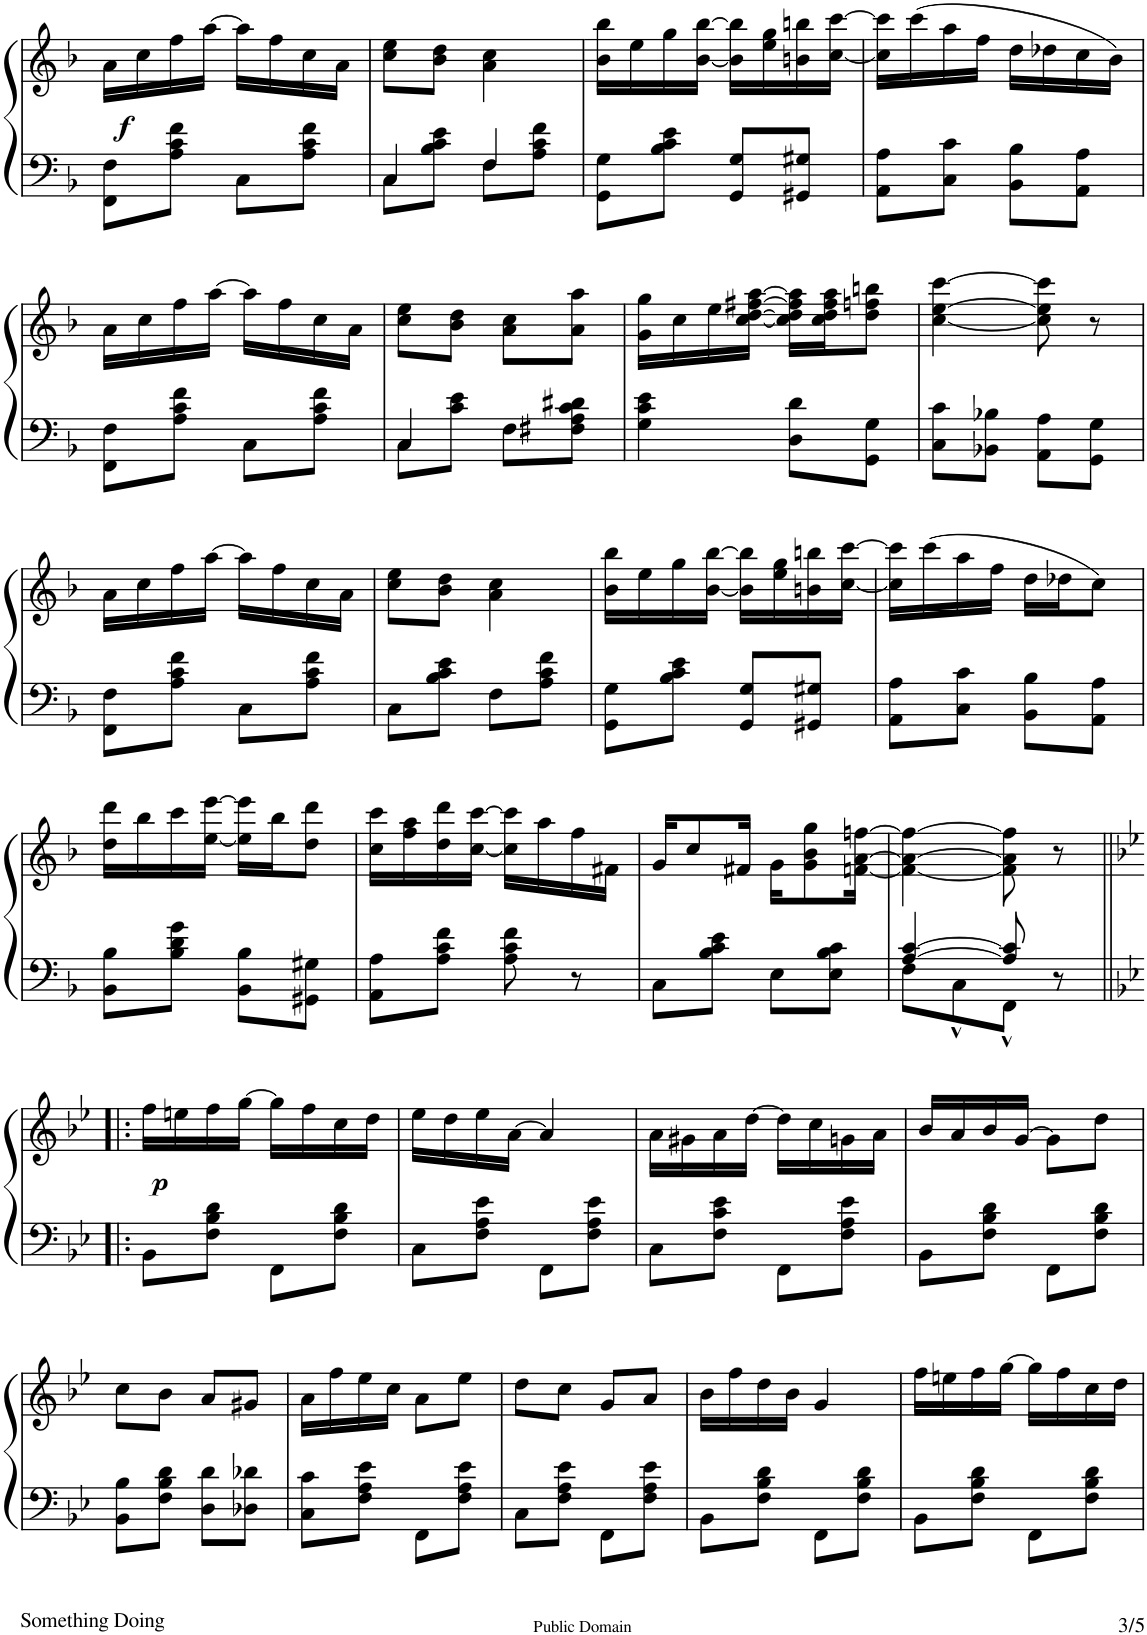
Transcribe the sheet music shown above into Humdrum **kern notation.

**kern	**kern	**dynam
*part1	*part1	*part1
*staff2	*staff1	*staff1/2
*I"Piano	*	*
*I'Pno	*	*
!!LO:PB:g=z
*clefF4	*clefG2	*
*k[b-]	*k[b-]	*
*F:	*F:	*
*M2/4	*M2/4	*
=40	=40	=40
!	!	!LO:DY:b
8FF\ 8F\L	16a\LL	f
.	16cc\	.
8A\ 8c\ 8f\J	16ff\	.
.	[16aa\JJ	.
8C\L	16aa\LL]	.
.	16ff\	.
8A\ 8c\ 8f\J	16cc\	.
.	16a\JJ	.
=41	=41	=41
*^	*	*
8C\L	4C/	8cc\ 8ee\L	.
8B-\ 8c\ 8e\J	.	8b-\ 8dd\J	.
8F\L	4F/	4a\ 4cc\	.
8A\ 8c\ 8f\J	.	.	.
*v	*v	*	*
=42	=42	=42
8GG\ 8G\L	16b-\ 16bb-\LL	.
.	16ee\	.
8B-\ 8c\ 8e\J	16gg\	.
.	[16b-\ [16bb-\JJ	.
8GG/ 8G/L	16b-\] 16bb-\]LL	.
.	16ee\ 16gg\	.
8GG#X/ 8G#X/J	16bn\ 16bbn\	.
.	[16cc\ [16ccc\JJ	.
=43	=43	=43
8AA\ 8A\L	16cc\] 16ccc\]LL	.
.	(16ccc\	.
8C\ 8c\J	16aa\	.
.	16ff\JJ	.
8BB-\ 8B-\L	16dd\LL	.
.	16dd-X\	.
8AA\ 8A\J	16cc\	.
.	16b-\JJ)	.
!!LO:LB:g=z
=44	=44	=44
8FF\ 8F\L	16a\LL	.
.	16cc\	.
8A\ 8c\ 8f\J	16ff\	.
.	[16aa\JJ	.
8C\L	16aa\LL]	.
.	16ff\	.
8A\ 8c\ 8f\J	16cc\	.
.	16a\JJ	.
=45	=45	=45
*^	*	*
8C\L	4C/	8cc\ 8ee\L	.
8c\ 8e\J	.	8b-\ 8dd\J	.
8F\L	4ryy	8a\ 8cc\L	.
8F#X\ 8A\ 8c\ 8d#X\J	.	8a\ 8aa\J	.
*v	*v	*	*
=46	=46	=46
4G\ 4c\ 4e\	16g\ 16gg\LL	.
.	16cc\	.
.	16ee\	.
.	[16cc\ [16dd\ [16ff#X\ [16aa\JJ	.
8D\ 8d\L	16cc\] 16dd\] 16ff#\] 16aa\]LL	.
.	16cc\ 16dd\ 16ff#\ 16aa\J	.
8GG\ 8G\J	8dd\ 8ffn\ 8bbn\J	.
=47	=47	=47
8C\ 8c\L	[4cc\ [4ee\ [4ccc\	.
8BB-X\ 8B-X\J	.	.
8AA\ 8A\L	8cc\] 8ee\] 8ccc\]	.
8GG\ 8G\J	8r	.
!!LO:LB:g=z
=48	=48	=48
8FF\ 8F\L	16a\LL	.
.	16cc\	.
8A\ 8c\ 8f\J	16ff\	.
.	[16aa\JJ	.
8C\L	16aa\LL]	.
.	16ff\	.
8A\ 8c\ 8f\J	16cc\	.
.	16a\JJ	.
=49	=49	=49
8C\L	8cc\ 8ee\L	.
8B-\ 8c\ 8e\J	8b-\ 8dd\J	.
8F\L	4a\ 4cc\	.
8A\ 8c\ 8f\J	.	.
=50	=50	=50
8GG\ 8G\L	16b-\ 16bb-\LL	.
.	16ee\	.
8B-\ 8c\ 8e\J	16gg\	.
.	[16b-\ [16bb-\JJ	.
8GG/ 8G/L	16b-\] 16bb-\]LL	.
.	16ee\ 16gg\	.
8GG#X/ 8G#X/J	16bn\ 16bbn\	.
.	[16cc\ [16ccc\JJ	.
=51	=51	=51
8AA\ 8A\L	16cc\] 16ccc\]LL	.
.	(16ccc\	.
8C\ 8c\J	16aa\	.
.	16ff\JJ	.
8BB-\ 8B-\L	16dd\LL	.
.	16dd-X\J	.
8AA\ 8A\J	8cc\J)	.
!!LO:LB:g=z
=52	=52	=52
8BB-\ 8B-\L	16dd\ 16ddd\LL	.
.	16bb-\	.
8B-\ 8d\ 8g\J	16ccc\	.
.	[16ee\ [16eee\JJ	.
8BB-\ 8B-\L	16ee\] 16eee\]LL	.
.	16bb-\J	.
8GG#X\ 8G#X\J	8dd\ 8ddd\J	.
=53	=53	=53
8AA\ 8A\L	16cc\ 16ccc\LL	.
.	16ff\ 16aa\	.
8A\ 8c\ 8f\J	16dd\ 16ddd\	.
.	[16cc\ [16ccc\JJ	.
8A\ 8c\ 8f\	16cc\] 16ccc\]LL	.
.	16aa\	.
8r	16ff\	.
.	16f#X\JJ	.
=54	=54	=54
8C\L	16g/KL	.
.	8cc/	.
8B-\ 8c\ 8e\J	.	.
.	16f#X/Jk	.
8E\L	16g\KL	.
.	8g\ 8b-\ 8gg\	.
8E\ 8B-\ 8c\J	.	.
.	[16fn\ [16a\ [16ffn\Jk	.
=55	=55	=55
*^	*	*
[4A/ [4c/	8F\L	4f\_ 4a\_ 4ff\_	.
.	8C^^\	.	.
8A/] 8c/]	8FF^^\J	8f\] 8a\] 8ff\]	.
8r	8ryy	8r	.
*v	*v	*	*
!!LO:LB:g=z
=56!|:	=56!|:	=56!|:
*k[b-e-]	*k[b-e-]	*
*B-:	*B-:	*
*^	*	*
!	!	!	!LO:DY:b
*v	*v	*	*
8BB-\L	16ff\LL	p
.	16een\	.
8F\ 8B-\ 8d\J	16ff\	.
.	[16gg\JJ	.
8FF\L	16gg\LL]	.
.	16ff\	.
8F\ 8B-\ 8d\J	16cc\	.
.	16dd\JJ	.
=57	=57	=57
8C\L	16ee-\LL	.
.	16dd\	.
8F\ 8A\ 8e-\J	16ee-\	.
.	[16a\JJ	.
8FF\L	4a/]	.
8F\ 8A\ 8e-\J	.	.
=58	=58	=58
8C\L	16a\LL	.
.	16g#X\	.
8F\ 8c\ 8e-\J	16a\	.
.	[16dd\JJ	.
8FF\L	16dd\LL]	.
.	16cc\	.
8F\ 8A\ 8e-\J	16gn\	.
.	16a\JJ	.
=59	=59	=59
8BB-\L	16b-/LL	.
.	16a/	.
8F\ 8B-\ 8d\J	16b-/	.
.	[16g/JJ	.
8FF\L	8g\L]	.
8F\ 8B-\ 8d\J	8dd\J	.
!!LO:LB:g=z
=60	=60	=60
8BB-\ 8B-\L	8cc\L	.
8F\ 8B-\ 8d\J	8b-\J	.
8D\ 8d\L	8a/L	.
8D-X\ 8d-X\J	8g#X/J	.
=61	=61	=61
8C\ 8c\L	16a\LL	.
.	16ff\	.
8F\ 8A\ 8e-\J	16ee-\	.
.	16cc\JJ	.
8FF\L	8a\L	.
8F\ 8A\ 8e-\J	8ee-\J	.
=62	=62	=62
8C\L	8dd\L	.
8F\ 8A\ 8e-\J	8cc\J	.
8FF\L	8g/L	.
8F\ 8A\ 8e-\J	8a/J	.
=63	=63	=63
8BB-\L	16b-\LL	.
.	16ff\	.
8F\ 8B-\ 8d\J	16dd\	.
.	16b-\JJ	.
8FF\L	4g/	.
8F\ 8B-\ 8d\J	.	.
=64	=64	=64
8BB-\L	16ff\LL	.
.	16een\	.
8F\ 8B-\ 8d\J	16ff\	.
.	[16gg\JJ	.
8FF\L	16gg\LL]	.
.	16ff\	.
8F\ 8B-\ 8d\J	16cc\	.
.	16dd\JJ	.
=	=	=
*-	*-	*-
